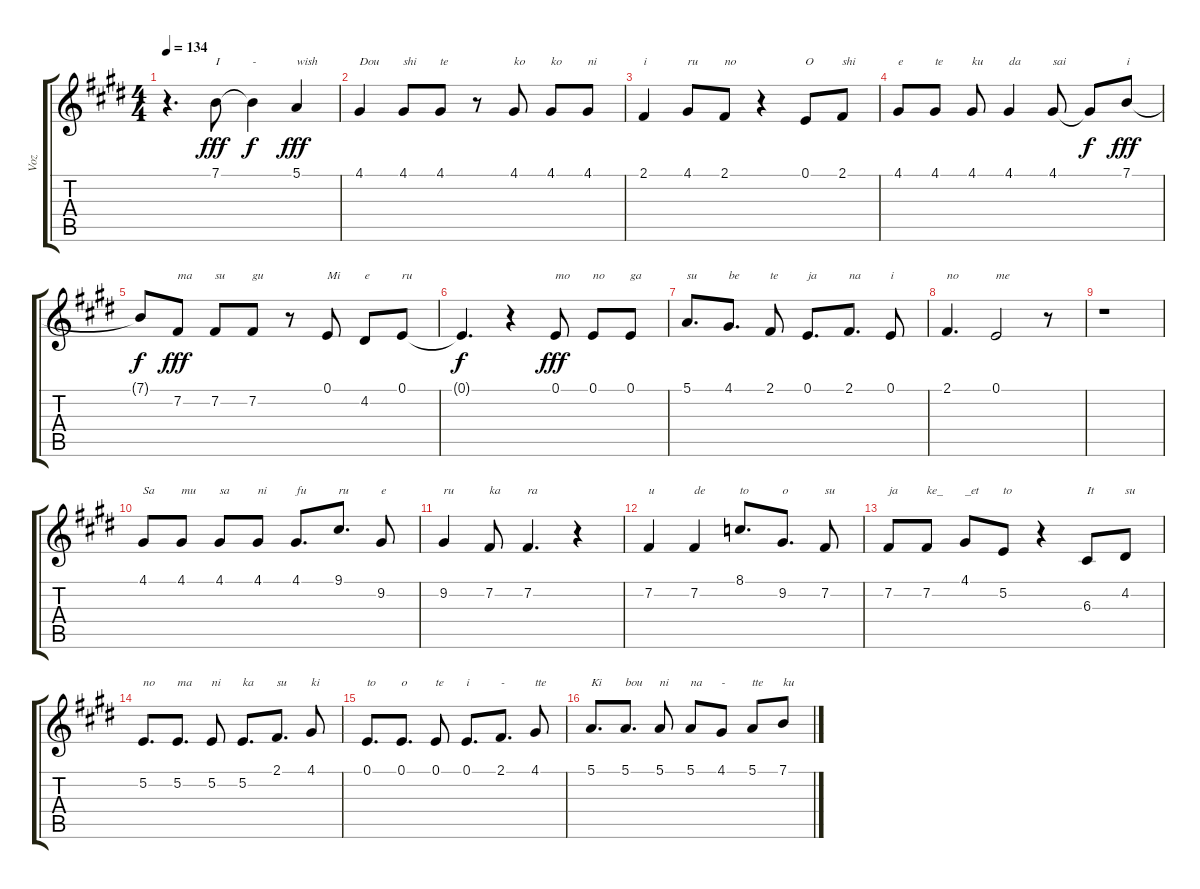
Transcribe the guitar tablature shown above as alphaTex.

\track ("Voz" "Voz") {instrument flute}
\staff {score tabs}
\tuning (E4 B3 G3 D3 A2 E2) {hide}
\ts (4 4)
\tempo 134
\clef g2
\ks e
r.4{d dy f} 7.1.8{txt "I" dy fff} 7.1{t}.4{txt "-" dy f} 5.1.4{txt "wish" dy fff} |
4.1.4{txt "Dou"} 4.1.8{txt "shi"} 4.1.8{txt "te"} r.8 4.1.8{txt "ko"} 4.1.8{txt "ko"} 4.1.8{txt "ni"} |
2.1.4{txt "i"} 4.1.8{txt "ru"} 2.1.8{txt "no"} r.4 0.1.8{txt "O"} 2.1.8{txt "shi"} |
4.1.8{txt "e"} 4.1.8{txt "te"} 4.1.8{txt "ku"} 4.1.4{txt "da"} 4.1.8{txt "sai"} 4.1{t}.8{dy f} 7.1.8{txt "i" dy fff} |
7.1{t}.8{dy f} 7.2.8{txt "ma" dy fff} 7.2.8{txt "su"} 7.2.8{txt "gu"} r.8 0.1.8{txt "Mi"} 4.2.8{txt "e"} 0.1.8{txt "ru"} |
0.1{t}.4{d dy f} r.4 0.1.8{txt "mo" dy fff} 0.1.8{txt "no"} 0.1.8{txt "ga"} |
5.1.8{d txt "su"} 4.1.8{d txt "be"} 2.1.8{txt "te"} 0.1.8{d txt "ja"} 2.1.8{d txt "na"} 0.1.8{txt "i"} |
2.1.4{d txt "no"} 0.1.2{txt "me"} r.8 |
r.1 |
4.1.8{txt "Sa"} 4.1.8{txt "mu"} 4.1.8{txt "sa"} 4.1.8{txt "ni"} 4.1.8{d txt "fu"} 9.1.8{d txt "ru"} 9.2.8{txt "e"} |
9.2.4{txt "ru"} 7.2.8{txt "ka"} 7.2.4{d txt "ra"} r.4 |
7.2.4{txt "u"} 7.2.4{txt "de"} 8.1.8{d txt "to"} 9.2.8{d txt "o"} 7.2.8{txt "su"} |
7.2.8{txt "ja"} 7.2.8{txt "ke_"} 4.1.8{txt "_et"} 5.2.8{txt "to"} r.4 6.3.8{txt "It"} 4.2.8{txt "su"} |
5.2.8{d txt "no"} 5.2.8{d txt "ma"} 5.2.8{txt "ni"} 5.2.8{d txt "ka"} 2.1.8{d txt "su"} 4.1.8{txt "ki"} |
0.1.8{d txt "to"} 0.1.8{d txt "o"} 0.1.8{txt "te"} 0.1.8{d txt "i"} 2.1.8{d txt "-"} 4.1.8{txt "tte"} |
5.1.8{d txt "Ki"} 5.1.8{d txt "bou"} 5.1.8{txt "ni"} 5.1.8{txt "na"} 4.1.8{txt "-"} 5.1.8{txt "tte"} 7.1.8{txt "ku"}
